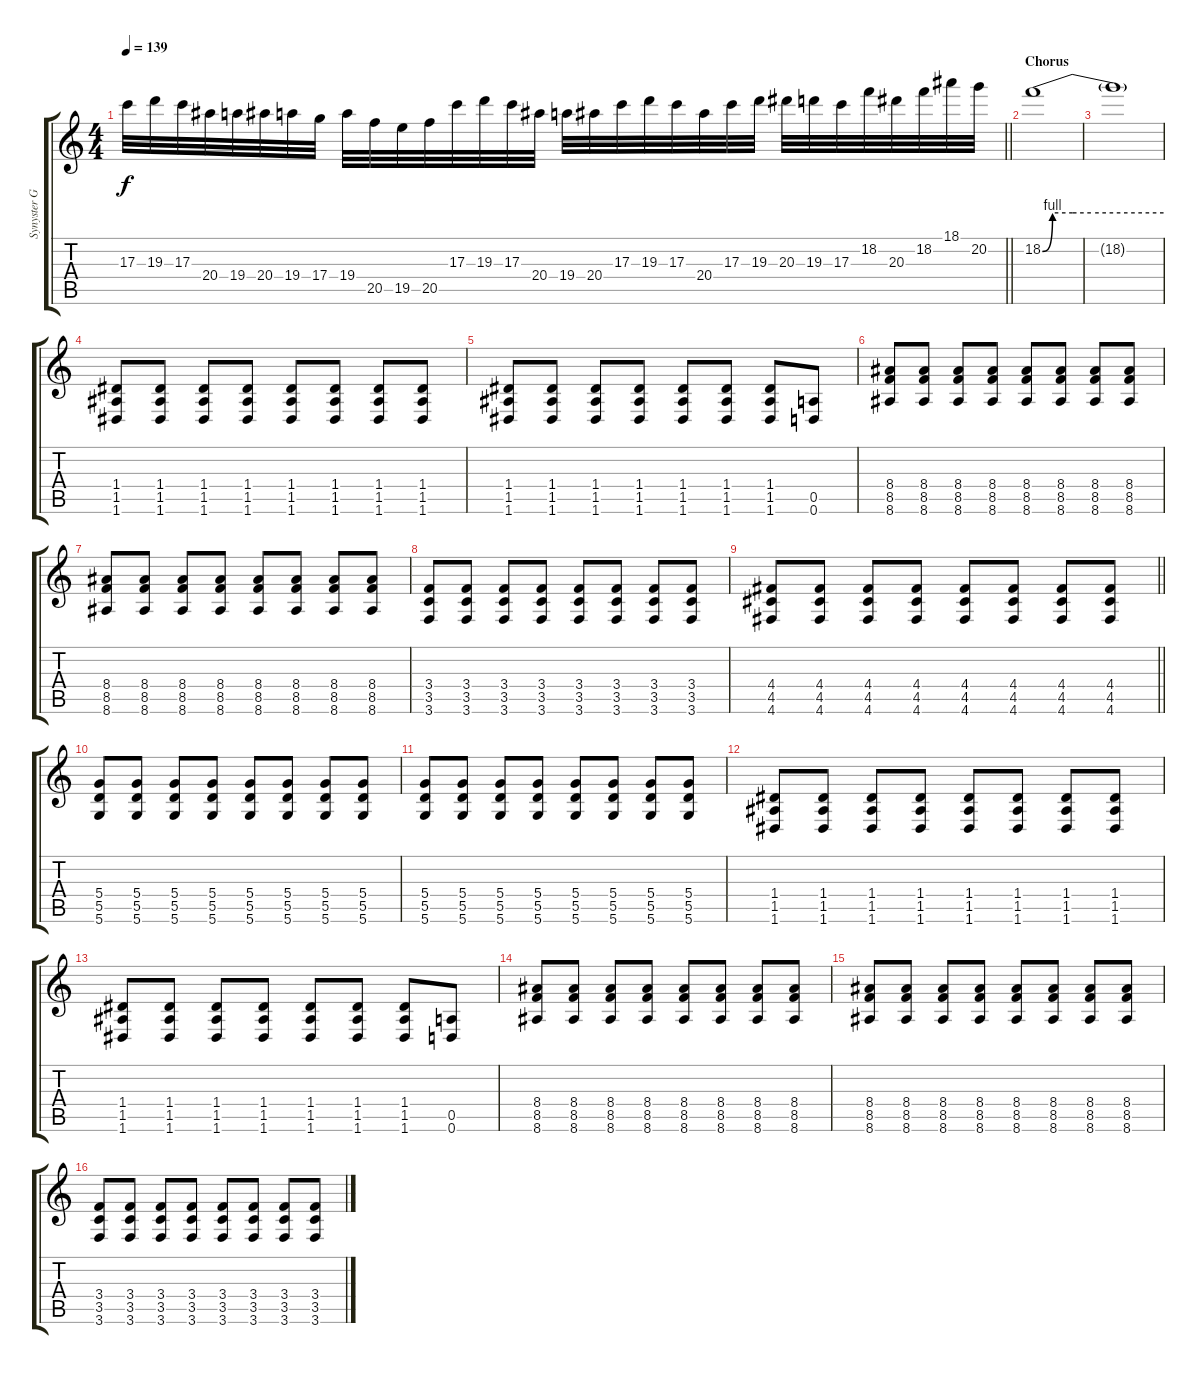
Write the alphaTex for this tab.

\track ("Synyster Gates" "Synyster G") {instrument distortionguitar}
\staff {score tabs}
\tuning (E4 B3 G3 D3 A2 D2) {hide}
\ts (4 4)
\tempo 139
\clef g2
\barLineRight lightlight
\ks c
17.3.32{dy f} 19.3.32 17.3.32 20.4.32 19.4.32 20.4.32 19.4.32 17.4.32 19.4.32 20.5.32 19.5.32 20.5.32 17.3.32 19.3.32 17.3.32 20.4.32 19.4.32 20.4.32 17.3.32 19.3.32 17.3.32 20.4.32 17.3.32 19.3.32 20.3.32 19.3.32 17.3.32 18.2.32 20.3.32 18.2.32 18.1.32 20.2.32 |
\section ("" "Chorus")
18.2{be (custom 0 0 5 4 15 4 24 4 60 4)}.1 |
18.2{t}.1 |
(1.4 1.5 1.6).8 (1.4 1.5 1.6).8 (1.4 1.5 1.6).8 (1.4 1.5 1.6).8 (1.4 1.5 1.6).8 (1.4 1.5 1.6).8 (1.4 1.5 1.6).8 (1.4 1.5 1.6).8 |
(1.4 1.5 1.6).8 (1.4 1.5 1.6).8 (1.4 1.5 1.6).8 (1.4 1.5 1.6).8 (1.4 1.5 1.6).8 (1.4 1.5 1.6).8 (1.4 1.5 1.6).8 (0.5 0.6).8 |
(8.4 8.5 8.6).8 (8.4 8.5 8.6).8 (8.4 8.5 8.6).8 (8.4 8.5 8.6).8 (8.4 8.5 8.6).8 (8.4 8.5 8.6).8 (8.4 8.5 8.6).8 (8.4 8.5 8.6).8 |
(8.4 8.5 8.6).8 (8.4 8.5 8.6).8 (8.4 8.5 8.6).8 (8.4 8.5 8.6).8 (8.4 8.5 8.6).8 (8.4 8.5 8.6).8 (8.4 8.5 8.6).8 (8.4 8.5 8.6).8 |
(3.4 3.5 3.6).8 (3.4 3.5 3.6).8 (3.4 3.5 3.6).8 (3.4 3.5 3.6).8 (3.4 3.5 3.6).8 (3.4 3.5 3.6).8 (3.4 3.5 3.6).8 (3.4 3.5 3.6).8 |
\barLineRight lightlight
(4.4 4.5 4.6).8 (4.4 4.5 4.6).8 (4.4 4.5 4.6).8 (4.4 4.5 4.6).8 (4.4 4.5 4.6).8 (4.4 4.5 4.6).8 (4.4 4.5 4.6).8 (4.4 4.5 4.6).8 |
(5.4 5.5 5.6).8 (5.4 5.5 5.6).8 (5.4 5.5 5.6).8 (5.4 5.5 5.6).8 (5.4 5.5 5.6).8 (5.4 5.5 5.6).8 (5.4 5.5 5.6).8 (5.4 5.5 5.6).8 |
(5.4 5.5 5.6).8 (5.4 5.5 5.6).8 (5.4 5.5 5.6).8 (5.4 5.5 5.6).8 (5.4 5.5 5.6).8 (5.4 5.5 5.6).8 (5.4 5.5 5.6).8 (5.4 5.5 5.6).8 |
(1.4 1.5 1.6).8 (1.4 1.5 1.6).8 (1.4 1.5 1.6).8 (1.4 1.5 1.6).8 (1.4 1.5 1.6).8 (1.4 1.5 1.6).8 (1.4 1.5 1.6).8 (1.4 1.5 1.6).8 |
(1.4 1.5 1.6).8 (1.4 1.5 1.6).8 (1.4 1.5 1.6).8 (1.4 1.5 1.6).8 (1.4 1.5 1.6).8 (1.4 1.5 1.6).8 (1.4 1.5 1.6).8 (0.5 0.6).8 |
(8.4 8.5 8.6).8 (8.4 8.5 8.6).8 (8.4 8.5 8.6).8 (8.4 8.5 8.6).8 (8.4 8.5 8.6).8 (8.4 8.5 8.6).8 (8.4 8.5 8.6).8 (8.4 8.5 8.6).8 |
(8.4 8.5 8.6).8 (8.4 8.5 8.6).8 (8.4 8.5 8.6).8 (8.4 8.5 8.6).8 (8.4 8.5 8.6).8 (8.4 8.5 8.6).8 (8.4 8.5 8.6).8 (8.4 8.5 8.6).8 |
(3.4 3.5 3.6).8 (3.4 3.5 3.6).8 (3.4 3.5 3.6).8 (3.4 3.5 3.6).8 (3.4 3.5 3.6).8 (3.4 3.5 3.6).8 (3.4 3.5 3.6).8 (3.4 3.5 3.6).8
